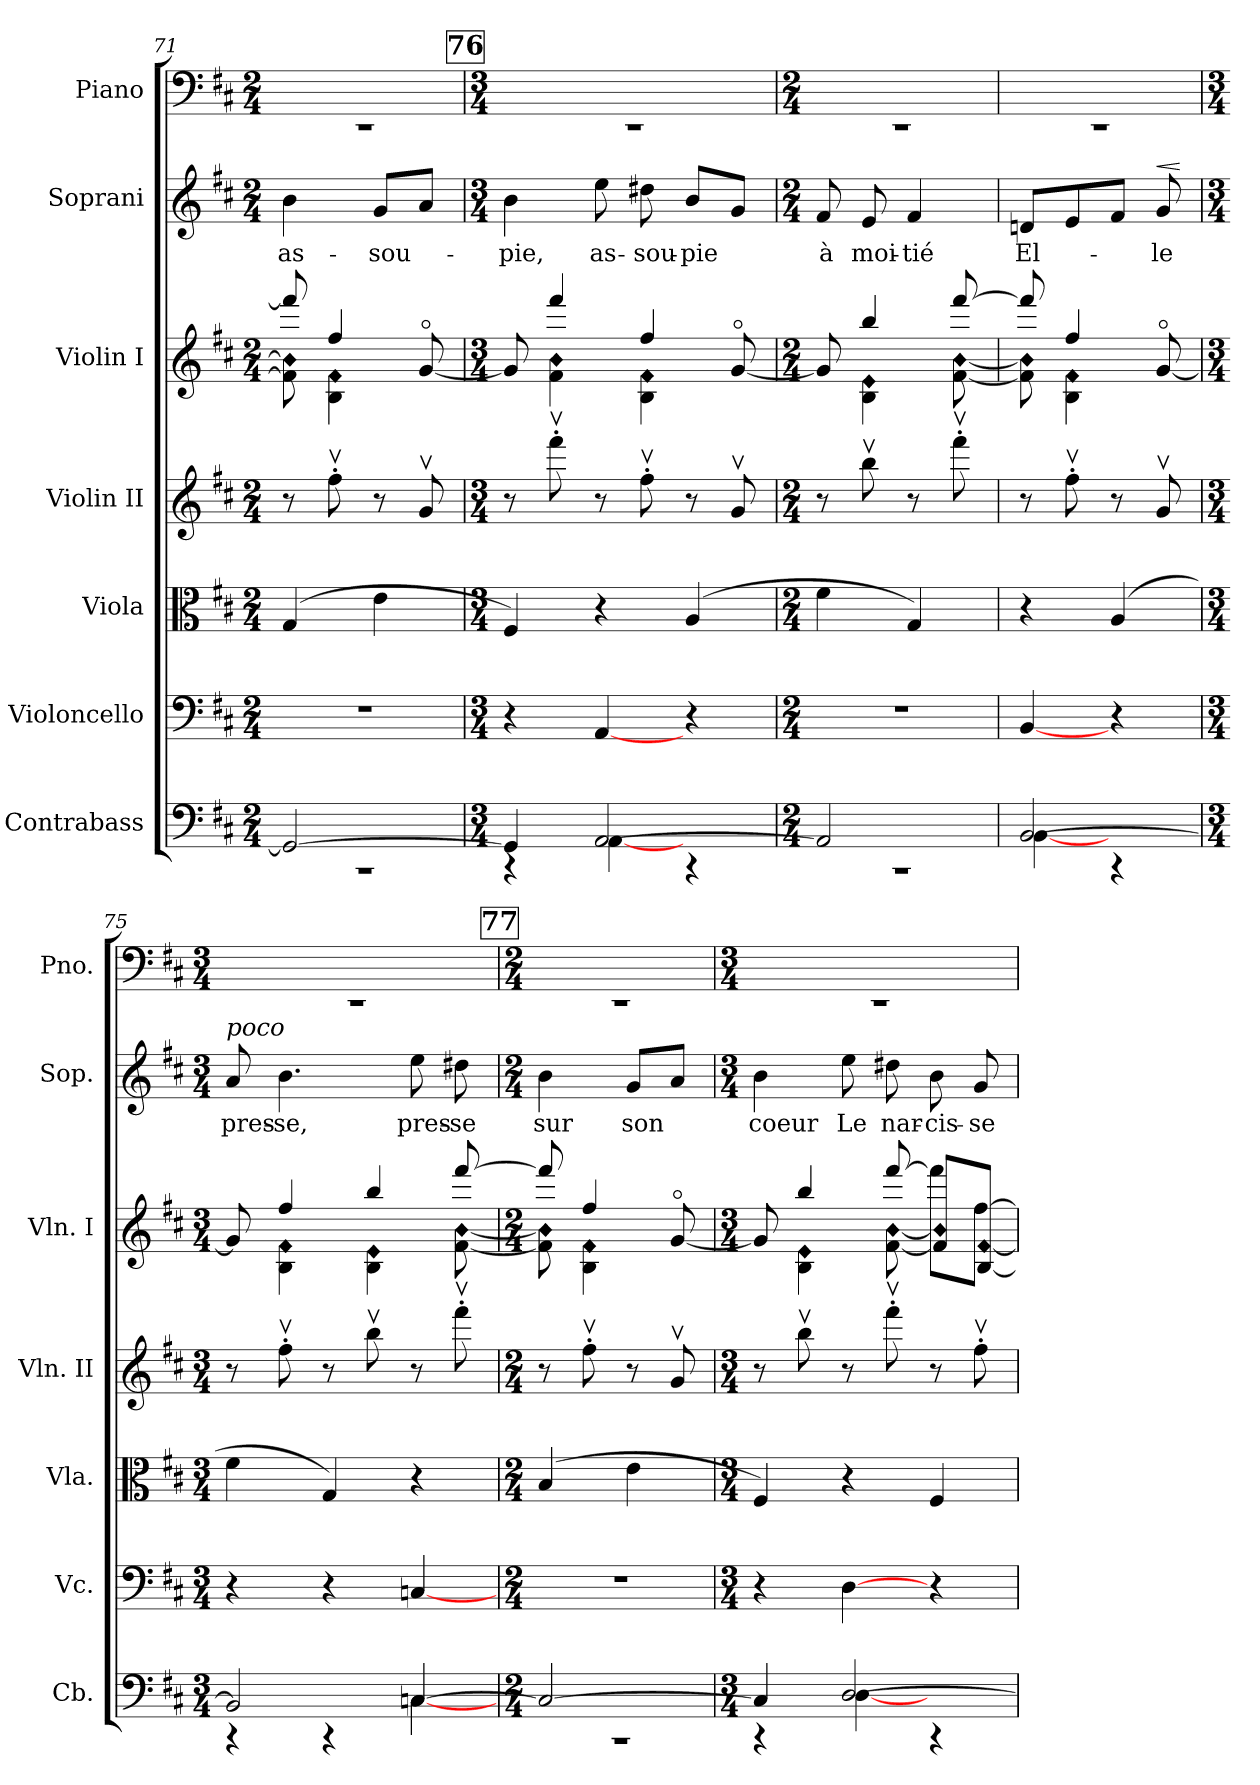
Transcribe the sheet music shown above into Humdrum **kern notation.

**kern	**kern	**kern	**kern	**kern	**kern	**text	**dynam	**kern
*part7	*part6	*part5	*part4	*part3	*part2	*part2	*part2	*part1
*staff7	*staff6	*staff5	*staff4	*staff3	*staff2	*staff2	*staff2	*staff1
*I"Contrabass	*I"Violoncello	*I"Viola	*I"Violin II	*I"Violin I	*I"Soprani	*	*	*I"Piano
*I'Cb.	*I'Vc.	*I'Vla.	*I'Vln. II	*I'Vln. I	*I'Sop.	*	*	*I'Pno.
*clefF4	*clefF4	*clefC3	*clefG2	*clefG2	*clefG2	*	*	*clefF4
*ITrd7c12	*	*	*	*	*	*	*	*
*k[f#c#]	*k[f#c#]	*k[f#c#]	*k[f#c#]	*k[f#c#]	*k[f#c#]	*	*	*k[f#c#]
*D:	*D:	*D:	*D:	*D:	*D:	*	*	*D:
*M2/4	*M2/4	*M2/4	*M2/4	*M2/4	*M2/4	*	*	*M2/4
=71	=71	=71	=71	=71	=71	=71	=71	=71
*^	*	*	*	*^	*	*	*	*
!	!	!	!	!	!	!LO:N:n=2:head=diamond	!	!	!	!
2GGG_	2rCC	2r	(4G	8r	8fff#!]	8f#] 8b]	4b	as-	.	2rEE
!	!	!	!	!	!	!LO:N:n=2:head=diamond	!	!	!	!
.	.	.	.	8ff#'v	4ff#!	4B 4f#	.	.	.	.
.	.	.	4e	8r	.	.	8gL	-sou-	.	.
.	.	.	.	8gv	8ryy	[8go	8aJ	.	.	.
!!LO:REH:place=s1:t=76
=72	=72	=72	=72	=72	=72	=72	=72	=72	=72	=72
*M3/4	*	*M3/4	*M3/4	*M3/4	*M3/4	*	*M3/4	*	*	*M3/4
4GGG]	4rCC	4r	4F#)	8r	8ryy	8g]	4b	-pie,	.	2.rEE
!	!	!	!	!	!	!LO:N:n=2:head=diamond	!	!	!	!
.	.	.	.	8fff#'v	4fff#!	4f# 4b	.	.	.	.
[2AAA	[4AAA	[4AA	4r	8r	.	.	8ee	as-	.	.
!	!	!	!	!	!	!LO:N:n=2:head=diamond	!	!	!	!
.	.	.	.	8ff#'v	4ff#!	4B 4f#	8dd#X	-sou-	.	.
.	4rCC	4r	(4A	8r	.	.	8bL	-pie	.	.
.	.	.	.	8gv	8ryy	[8go	8gJ	.	.	.
=73	=73	=73	=73	=73	=73	=73	=73	=73	=73	=73
*M2/4	*	*M2/4	*M2/4	*M2/4	*M2/4	*	*M2/4	*	*	*M2/4
2AAA]	2rCC	2r	4f#	8r	8ryy	8g]	8f#	à	.	2rEE
!	!	!	!	!	!	!LO:N:n=2:head=diamond	!	!	!	!
.	.	.	.	8bbv	4bb!	4B 4e	8e	moi-	.	.
.	.	.	4G)	8r	.	.	4f#	-tié	.	.
!	!	!	!	!	!	!LO:N:n=2:head=diamond	!	!	!	!
.	.	.	.	8fff#'v	[8fff#!	[8f# [8b	.	.	.	.
=74	=74	=74	=74	=74	=74	=74	=74	=74	=74	=74
!	!	!	!	!	!	!LO:N:n=2:head=diamond	!	!	!	!
[2BBB	[4BBB	[4BB	4r	8r	8fff#!]	8f#] 8b]	8dnL	El-	.	2rEE
!	!	!	!	!	!	!LO:N:n=2:head=diamond	!	!	!	!
.	.	.	.	8ff#'v	4ff#!	4B 4f#	8e	.	.	.
.	4rCC	4r	(4A	8r	.	.	8f#J	.	.	.
!	!	!	!	!	!	!	!	!	!LO:HP:a	!
.	.	.	.	8gv	8ryy	[8go	8g	le	<	.
*v	*v	*	*	*	*v	*v	*	*	*	*
.	.	.	.	.	.	.	[	.
=75	=75	=75	=75	=75	=75	=75	=75	=75
*M3/4	*M3/4	*M3/4	*M3/4	*M3/4	*M3/4	*	*	*M3/4
*^	*	*	*	*^	*	*	*	*
!	!	!	!	!	!	!	!LO:TX:a:i:t=poco	!	!	!
2BBB]	4rCC	4r	4f#	8r	8ryy	8g]	8a	pres-	.	2.rEE
!	!	!	!	!	!	!LO:N:n=2:head=diamond	!	!	!	!
.	.	.	.	8ff#'v	4ff#!	4B 4f#	4.b	-se,	.	.
.	4rCC	4r	4G)	8r	.	.	.	.	.	.
!	!	!	!	!	!	!LO:N:n=2:head=diamond	!	!	!	!
.	.	.	.	8bbv	4bb!	4B 4e	.	.	.	.
[4CCn	[4CC	[4Cn	4r	8r	.	.	8ee	pres-	.	.
!	!	!	!	!	!	!LO:N:n=2:head=diamond	!	!	!	!
.	.	.	.	8fff#'v	[8fff#!	[8f# [8b	8dd#X	-se	.	.
!!LO:REH:place=s1:t=77
=76	=76	=76	=76	=76	=76	=76	=76	=76	=76	=76
*M2/4	*	*M2/4	*M2/4	*M2/4	*M2/4	*	*M2/4	*	*	*M2/4
!	!	!	!	!	!	!LO:N:n=2:head=diamond	!	!	!	!
2CC_	2rCC	2r	(4B	8r	8fff#!]	8f#] 8b]	4b	sur	.	2rEE
!	!	!	!	!	!	!LO:N:n=2:head=diamond	!	!	!	!
.	.	.	.	8ff#'v	4ff#!	4B 4f#	.	.	.	.
.	.	.	4e	8r	.	.	8gL	son	.	.
.	.	.	.	8gv	8ryy	[8go	8aJ	.	.	.
=77	=77	=77	=77	=77	=77	=77	=77	=77	=77	=77
*M3/4	*	*M3/4	*M3/4	*M3/4	*M3/4	*	*M3/4	*	*	*M3/4
4CC]	4rCC	4r	4F#)	8r	8ryy	8g]	4b	coeur	.	2.rEE
!	!	!	!	!	!	!LO:N:n=2:head=diamond	!	!	!	!
.	.	.	.	8bbv	4bb!	4B 4e	.	.	.	.
[2DD	[4DD	[4D	4r	8r	.	.	8ee	Le	.	.
!	!	!	!	!	!	!LO:N:n=2:head=diamond	!	!	!	!
.	.	.	.	8fff#'v	[8fff#!	[8f# [8b	8dd#X	nar-	.	.
!	!	!	!	!	!	!LO:N:n=2:head=diamond	!	!	!	!
.	4rCC	4r	4F#	8r	8fff#!\L]	8f#]/ 8b]/L	8b	-cis-	.	.
!	!	!	!	!	!	!LO:N:n=2:head=diamond	!	!	!	!
.	.	.	.	8ff#'v	[8ff#!\J	[8B/ [8f#/J	8g	-se	.	.
*v	*v	*	*	*	*v	*v	*	*	*	*
=	=	=	=	=	=	=	=	=
*-	*-	*-	*-	*-	*-	*-	*-	*-
